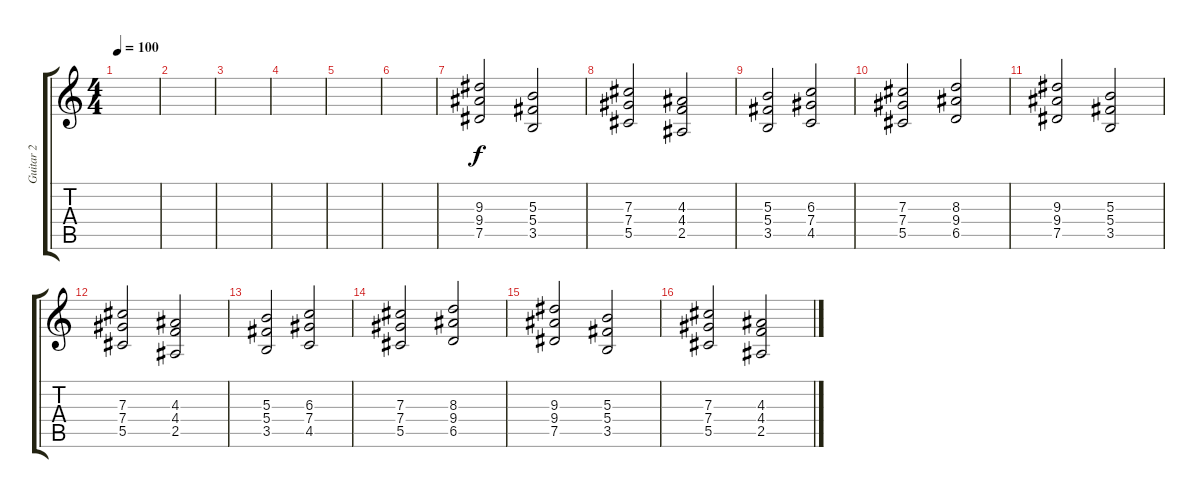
\track ("Guitar 2" "Guitar 2") {instrument distortionguitar}
\staff {score tabs}
\tuning (Eb4 Bb3 Gb3 Db3 Ab2 Eb2) {hide}
\ts (4 4)
\tempo 100
\clef g2
\ks c
|
|
|
|
|
|
(9.3 9.4 7.5).2 (5.3 5.4 3.5).2 |
(7.3 7.4 5.5).2 (4.3 4.4 2.5).2 |
(5.3 5.4 3.5).2 (6.3 7.4 4.5).2 |
(7.3 7.4 5.5).2 (8.3 9.4 6.5).2 |
(9.3 9.4 7.5).2 (5.3 5.4 3.5).2 |
(7.3 7.4 5.5).2 (4.3 4.4 2.5).2 |
(5.3 5.4 3.5).2 (6.3 7.4 4.5).2 |
(7.3 7.4 5.5).2 (8.3 9.4 6.5).2 |
(9.3 9.4 7.5).2 (5.3 5.4 3.5).2 |
(7.3 7.4 5.5).2 (4.3 4.4 2.5).2
